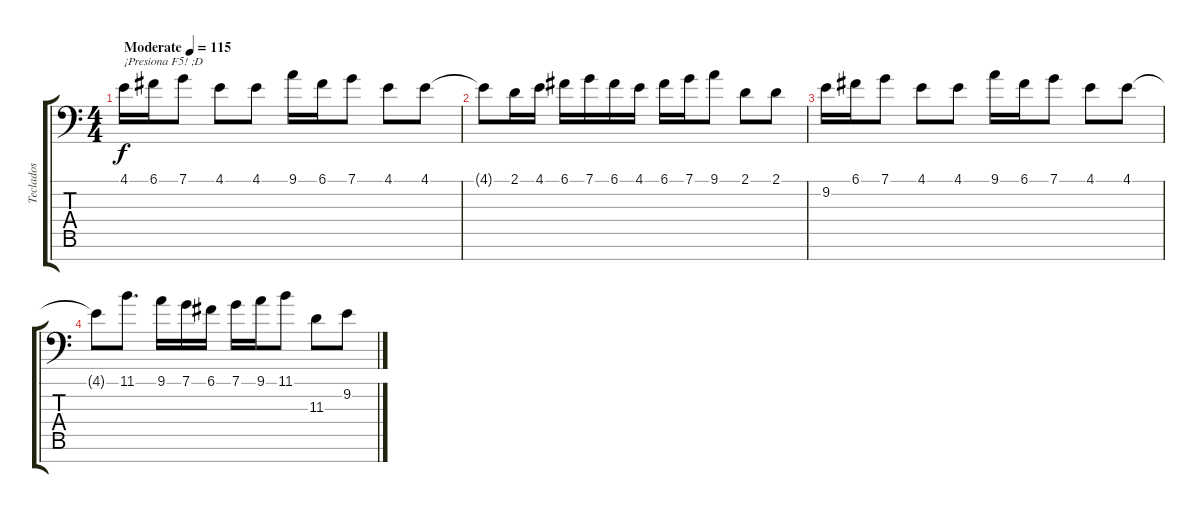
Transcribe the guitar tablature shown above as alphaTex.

\track ("Teclados" "Teclados") {instrument lead2sawtooth}
\staff {score tabs}
\tuning (C4 G3 Eb3 Bb2 F2 F1 Eb0) {hide}
\ts (4 4)
\tempo (115 "Moderate")
\clef f4
\ks c
4.1.16{txt "¡Presiona F5! ;D" dy f instrument lead2sawtooth} 6.1.16 7.1.8 4.1.8 4.1.8 9.1.16 6.1.16 7.1.8 4.1.8 4.1.8 |
4.1{t}.8 2.1.16 4.1.16 6.1.16 7.1.16 6.1.16 4.1.16 6.1.16 7.1.16 9.1.8 2.1.8 2.1.8 |
9.2.16 6.1.16 7.1.8 4.1.8 4.1.8 9.1.16 6.1.16 7.1.8 4.1.8 4.1.8 |
4.1{t}.8 11.1.8{d} 9.1.16 7.1.16 6.1.16 7.1.16 9.1.16 11.1.8 11.3.8 9.2.8
